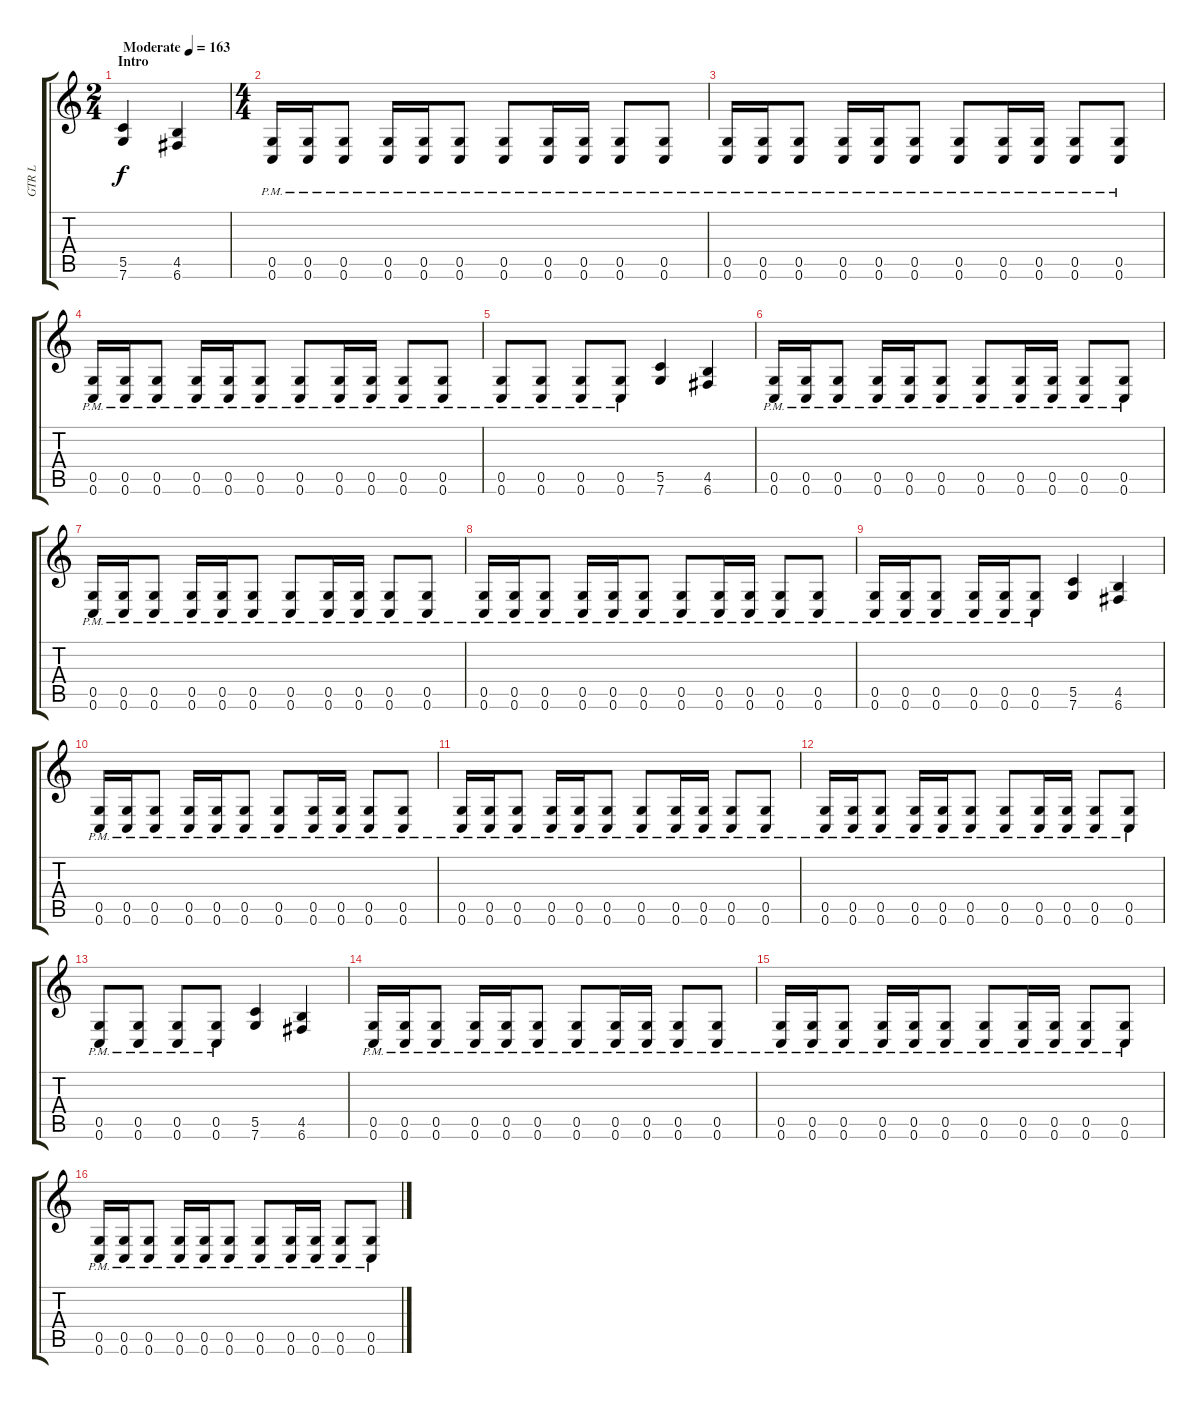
\track ("GTR L" "GTR L") {instrument distortionguitar}
\staff {score tabs}
\tuning (D4 A3 F3 C3 G2 C2) {hide}
\ts (2 4)
\section ("" "Intro")
\tempo (163 "Moderate")
\clef g2
\ks c
(5.5 7.6).4{dy f instrument distortionguitar} (4.5 6.6).4 |
\ts (4 4)
(0.5{pm} 0.6{pm}).16 (0.5{pm} 0.6{pm}).16 (0.5{pm} 0.6{pm}).8 (0.5{pm} 0.6{pm}).16 (0.5{pm} 0.6{pm}).16 (0.5{pm} 0.6{pm}).8 (0.5{pm} 0.6{pm}).8 (0.5{pm} 0.6{pm}).16 (0.5{pm} 0.6{pm}).16 (0.5{pm} 0.6{pm}).8 (0.5{pm} 0.6{pm}).8 |
(0.5{pm} 0.6{pm}).16 (0.5{pm} 0.6{pm}).16 (0.5{pm} 0.6{pm}).8 (0.5{pm} 0.6{pm}).16 (0.5{pm} 0.6{pm}).16 (0.5{pm} 0.6{pm}).8 (0.5{pm} 0.6{pm}).8 (0.5{pm} 0.6{pm}).16 (0.5{pm} 0.6{pm}).16 (0.5{pm} 0.6{pm}).8 (0.5{pm} 0.6{pm}).8 |
(0.5{pm} 0.6{pm}).16 (0.5{pm} 0.6{pm}).16 (0.5{pm} 0.6{pm}).8 (0.5{pm} 0.6{pm}).16 (0.5{pm} 0.6{pm}).16 (0.5{pm} 0.6{pm}).8 (0.5{pm} 0.6{pm}).8 (0.5{pm} 0.6{pm}).16 (0.5{pm} 0.6{pm}).16 (0.5{pm} 0.6{pm}).8 (0.5{pm} 0.6{pm}).8 |
(0.5{pm} 0.6{pm}).8 (0.5{pm} 0.6{pm}).8 (0.5{pm} 0.6{pm}).8 (0.5{pm} 0.6{pm}).8 (5.5 7.6).4 (4.5 6.6).4 |
(0.5{pm} 0.6{pm}).16 (0.5{pm} 0.6{pm}).16 (0.5{pm} 0.6{pm}).8 (0.5{pm} 0.6{pm}).16 (0.5{pm} 0.6{pm}).16 (0.5{pm} 0.6{pm}).8 (0.5{pm} 0.6{pm}).8 (0.5{pm} 0.6{pm}).16 (0.5{pm} 0.6{pm}).16 (0.5{pm} 0.6{pm}).8 (0.5{pm} 0.6{pm}).8 |
(0.5{pm} 0.6{pm}).16 (0.5{pm} 0.6{pm}).16 (0.5{pm} 0.6{pm}).8 (0.5{pm} 0.6{pm}).16 (0.5{pm} 0.6{pm}).16 (0.5{pm} 0.6{pm}).8 (0.5{pm} 0.6{pm}).8 (0.5{pm} 0.6{pm}).16 (0.5{pm} 0.6{pm}).16 (0.5{pm} 0.6{pm}).8 (0.5{pm} 0.6{pm}).8 |
(0.5{pm} 0.6{pm}).16 (0.5{pm} 0.6{pm}).16 (0.5{pm} 0.6{pm}).8 (0.5{pm} 0.6{pm}).16 (0.5{pm} 0.6{pm}).16 (0.5{pm} 0.6{pm}).8 (0.5{pm} 0.6{pm}).8 (0.5{pm} 0.6{pm}).16 (0.5{pm} 0.6{pm}).16 (0.5{pm} 0.6{pm}).8 (0.5{pm} 0.6{pm}).8 |
(0.5{pm} 0.6{pm}).16 (0.5{pm} 0.6{pm}).16 (0.5{pm} 0.6{pm}).8 (0.5{pm} 0.6{pm}).16 (0.5{pm} 0.6{pm}).16 (0.5{pm} 0.6{pm}).8 (5.5 7.6).4 (4.5 6.6).4 |
(0.5{pm} 0.6{pm}).16 (0.5{pm} 0.6{pm}).16 (0.5{pm} 0.6{pm}).8 (0.5{pm} 0.6{pm}).16 (0.5{pm} 0.6{pm}).16 (0.5{pm} 0.6{pm}).8 (0.5{pm} 0.6{pm}).8 (0.5{pm} 0.6{pm}).16 (0.5{pm} 0.6{pm}).16 (0.5{pm} 0.6{pm}).8 (0.5{pm} 0.6{pm}).8 |
(0.5{pm} 0.6{pm}).16 (0.5{pm} 0.6{pm}).16 (0.5{pm} 0.6{pm}).8 (0.5{pm} 0.6{pm}).16 (0.5{pm} 0.6{pm}).16 (0.5{pm} 0.6{pm}).8 (0.5{pm} 0.6{pm}).8 (0.5{pm} 0.6{pm}).16 (0.5{pm} 0.6{pm}).16 (0.5{pm} 0.6{pm}).8 (0.5{pm} 0.6{pm}).8 |
(0.5{pm} 0.6{pm}).16 (0.5{pm} 0.6{pm}).16 (0.5{pm} 0.6{pm}).8 (0.5{pm} 0.6{pm}).16 (0.5{pm} 0.6{pm}).16 (0.5{pm} 0.6{pm}).8 (0.5{pm} 0.6{pm}).8 (0.5{pm} 0.6{pm}).16 (0.5{pm} 0.6{pm}).16 (0.5{pm} 0.6{pm}).8 (0.5{pm} 0.6{pm}).8 |
(0.5{pm} 0.6{pm}).8 (0.5{pm} 0.6{pm}).8 (0.5{pm} 0.6{pm}).8 (0.5{pm} 0.6{pm}).8 (5.5 7.6).4 (4.5 6.6).4 |
(0.5{pm} 0.6{pm}).16 (0.5{pm} 0.6{pm}).16 (0.5{pm} 0.6{pm}).8 (0.5{pm} 0.6{pm}).16 (0.5{pm} 0.6{pm}).16 (0.5{pm} 0.6{pm}).8 (0.5{pm} 0.6{pm}).8 (0.5{pm} 0.6{pm}).16 (0.5{pm} 0.6{pm}).16 (0.5{pm} 0.6{pm}).8 (0.5{pm} 0.6{pm}).8 |
(0.5{pm} 0.6{pm}).16 (0.5{pm} 0.6{pm}).16 (0.5{pm} 0.6{pm}).8 (0.5{pm} 0.6{pm}).16 (0.5{pm} 0.6{pm}).16 (0.5{pm} 0.6{pm}).8 (0.5{pm} 0.6{pm}).8 (0.5{pm} 0.6{pm}).16 (0.5{pm} 0.6{pm}).16 (0.5{pm} 0.6{pm}).8 (0.5{pm} 0.6{pm}).8 |
(0.5{pm} 0.6{pm}).16 (0.5{pm} 0.6{pm}).16 (0.5{pm} 0.6{pm}).8 (0.5{pm} 0.6{pm}).16 (0.5{pm} 0.6{pm}).16 (0.5{pm} 0.6{pm}).8 (0.5{pm} 0.6{pm}).8 (0.5{pm} 0.6{pm}).16 (0.5{pm} 0.6{pm}).16 (0.5{pm} 0.6{pm}).8 (0.5{pm} 0.6{pm}).8
